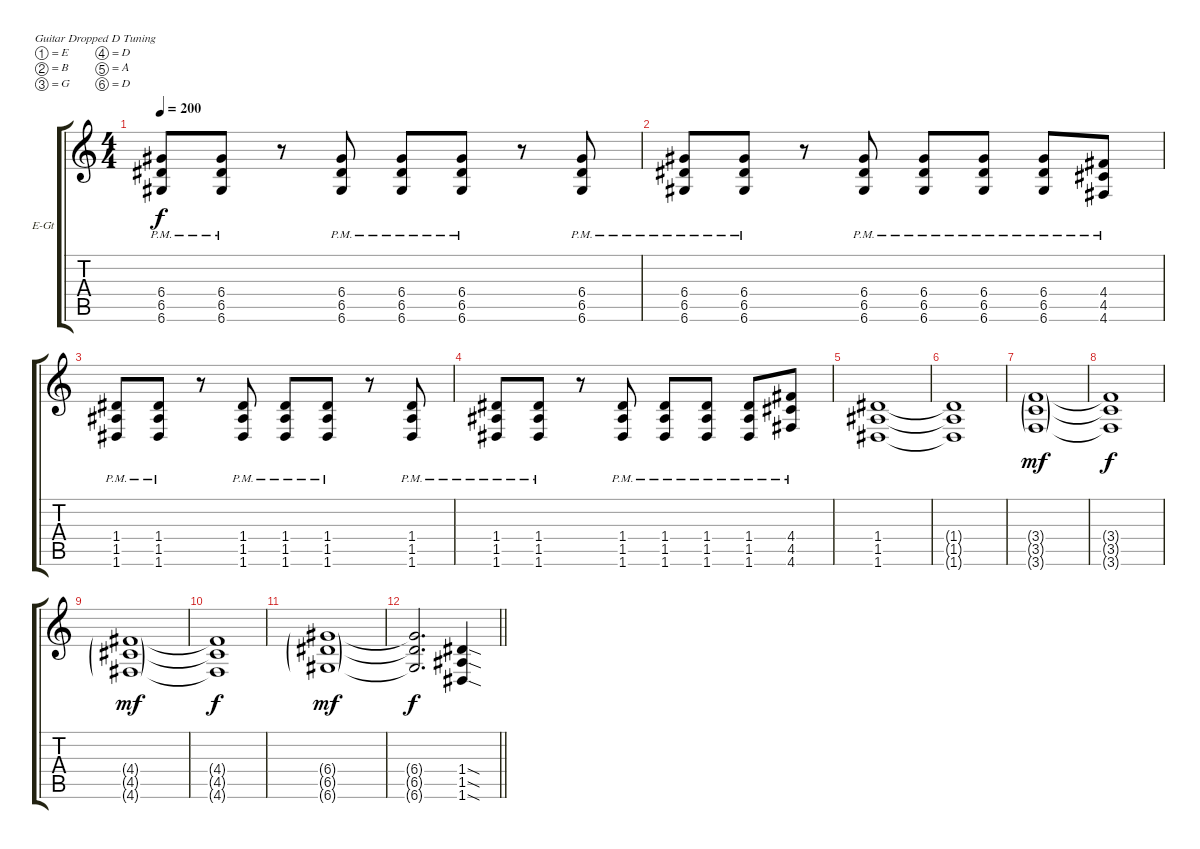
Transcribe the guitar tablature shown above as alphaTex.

\bracketExtendMode groupsimilarinstruments
\firstSystemTrackNameOrientation horizontal
\otherSystemsTrackNameOrientation horizontal
\track ("Guitar 2" "E-Gt") {instrument distortionguitar}
\staff {score tabs}
\tuning (E4 B3 G3 D3 A2 D2)
\ts (4 4)
\tempo 200
\clef g2
\ks c
(6.4{pm} 6.5{pm} 6.6{pm}).8{dy f} (6.4{pm} 6.5{pm} 6.6{pm}).8 r.8 (6.4{pm} 6.5{pm} 6.6{pm}).8 (6.4{pm} 6.5{pm} 6.6{pm}).8 (6.4{pm} 6.5{pm} 6.6{pm}).8 r.8 (6.4{pm} 6.5{pm} 6.6{pm}).8 |
(6.4{pm} 6.5{pm} 6.6{pm}).8 (6.4{pm} 6.5{pm} 6.6{pm}).8 r.8 (6.4{pm} 6.5{pm} 6.6{pm}).8 (6.4{pm} 6.5{pm} 6.6{pm}).8 (6.4{pm} 6.5{pm} 6.6{pm}).8 (6.4{pm} 6.5{pm} 6.6{pm}).8 (4.4{pm} 4.5{pm} 4.6{pm}).8 |
(1.4{pm} 1.5{pm} 1.6{pm}).8 (1.4{pm} 1.5{pm} 1.6{pm}).8 r.8 (1.4{pm} 1.5{pm} 1.6{pm}).8 (1.4{pm} 1.5{pm} 1.6{pm}).8 (1.4{pm} 1.5{pm} 1.6{pm}).8 r.8 (1.4{pm} 1.5{pm} 1.6{pm}).8 |
(1.4{pm} 1.5{pm} 1.6{pm}).8 (1.4{pm} 1.5{pm} 1.6{pm}).8 r.8 (1.4{pm} 1.5{pm} 1.6{pm}).8 (1.4{pm} 1.5{pm} 1.6{pm}).8 (1.4{pm} 1.5{pm} 1.6{pm}).8 (1.4{pm} 1.5{pm} 1.6{pm}).8 (4.4{pm} 4.5{pm} 4.6{pm}).8 |
(1.4 1.5 1.6).1 |
(1.4{t} 1.5{t} 1.6{t}).1 |
(3.4{g} 3.5{g} 3.6{g}).1{dy mf} |
(3.4{t} 3.5{t} 3.6{t}).1{dy f} |
(4.4{g} 4.5{g} 4.6{g}).1{dy mf} |
(4.4{t} 4.5{t} 4.6{t}).1{dy f} |
(6.4{g} 6.5{g} 6.6{g}).1{dy mf} |
\barLineRight lightlight
(6.4{t} 6.5{t} 6.6{t}).2{d dy f} (1.4{sod} 1.5{sod} 1.6{sod}).4
